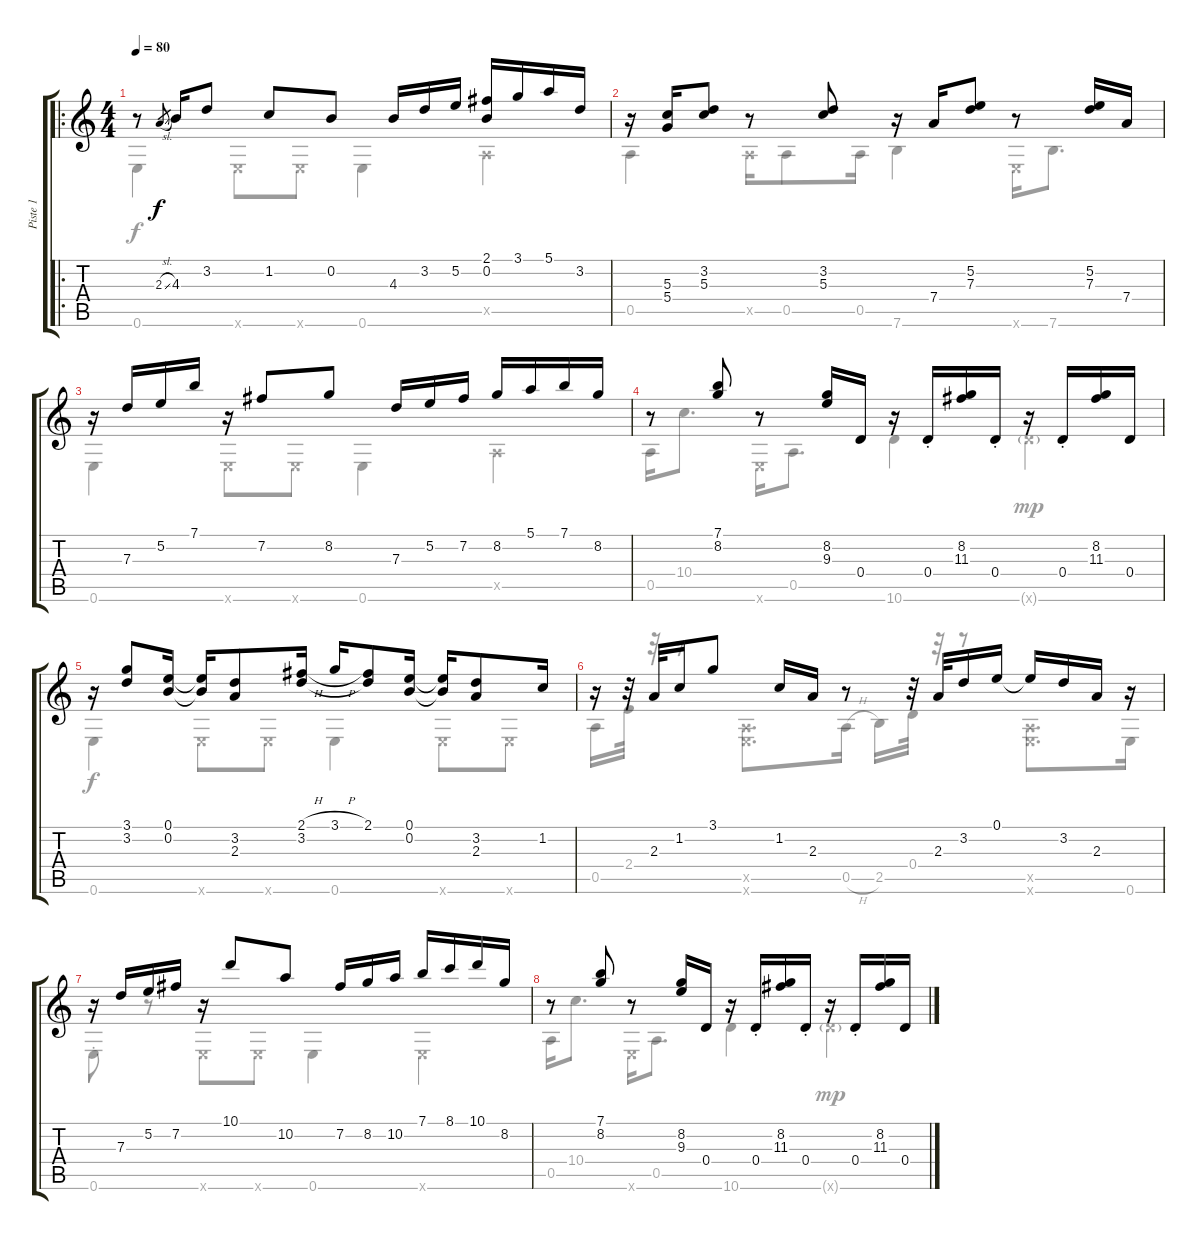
\track ("Piste 1" "Piste 1") {instrument acousticguitarsteel}
\staff {score tabs}
\tuning (E4 B3 G3 D3 A2 E2) {hide}
\voice
\ro
\ts (4 4)
\tempo 80
\clef g2
\ks c
r.8{dy mp} 2.3{sl}.8{gr dy f} 4.3.16 3.2.8 1.2.8 0.2.8 4.3.16 3.2.16 5.2.16 (2.1 0.2).16 3.1.16 5.1.16 3.2.16 |
r.16 (5.3 5.4).16 (3.2 5.3).8 r.8 (3.2 5.3).8 r.16 7.4.16 (5.2 7.3).8 r.8 (5.2 7.3).16 7.4.16 |
r.16 7.3.16 5.2.16 7.1.16 r.16 7.2.8 8.2.8 7.3.16 5.2.16 7.2.16 8.2.16 5.1.16 7.1.16 8.2.16 |
r.8 (7.1 8.2).8 r.8 (8.2 9.3).16 0.4.16 r.16 0.4{st}.16 (8.2 11.3).16 0.4{st}.16 r.16 0.4{st}.16 (8.2 11.3).16 0.4.16 |
r.16 (3.1 3.2).8 (0.1 0.2).16 (0.1{t} 0.2{t}).16 (3.2 2.3).8 (2.1{h} 3.2).16 3.1{h}.16 (2.1 3.2{t}).8 (0.1 0.2).16 (0.1{t} 0.2{t}).16 (3.2 2.3).8 1.2.16 |
r.16 r.32 2.3.32 1.2.16 3.1.8 1.2.16 2.3.16 r.8 r.32 2.3.32 3.2.16 0.1.16 0.1{t}.16 3.2.16 2.3.16 r.16 |
r.16 7.3.16 5.2.16 7.2.16 r.16 10.1.8 10.2.8 7.2.16 8.2.16 10.2.16 7.1.16 8.1.16 10.1.16 8.2.16 |
r.8 (7.1 8.2).8 r.8 (8.2 9.3).16 0.4.16 r.16 0.4{st}.16 (8.2 11.3).16 0.4{st}.16 r.16 0.4{st}.16 (8.2 11.3).16 0.4.16
\voice
\clef g2
\ottava regular
\simile none
\ks c
0.6.4{dy f} 0.6{x}.8 0.6{x}.8 0.6.4 0.5{x}.4 |
0.5.4 0.5{x}.16 0.5.8 0.5.16 7.6.4 0.6{x}.16 7.6.8{d} |
0.6.4 0.6{x}.8 0.6{x}.8 0.6.4 0.5{x}.4 |
0.5.16 10.4.8{d} 0.6{x}.16 0.5.8{d} 10.6.4 10.6{g x}.4{dy mp} |
0.6.4{dy f} 0.6{x}.8 0.6{x}.8 0.6.4 0.6{x}.8 0.6{x}.8 |
0.5.16 2.4.32 r.32 r.8 (0.5{x} 0.6{x}).8{d} 0.5{h}.16 2.5.16 0.4.32 r.32 r.8 (0.5{x} 0.6{x}).8{d} 0.6.16 |
0.6{st}.8 r.8 0.6{x}.8 0.6{x}.8 0.6.4 0.6{x}.4 |
0.5.16 10.4.8{d} 0.6{x}.16 0.5.8{d} 10.6.4 10.6{g x}.4{dy mp}
